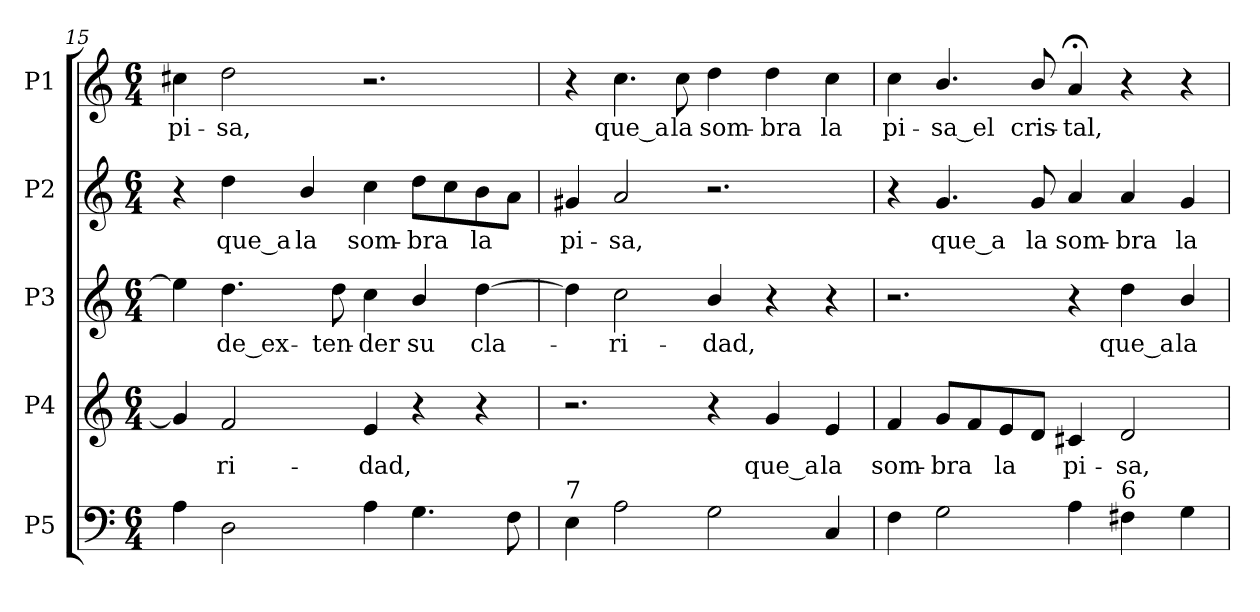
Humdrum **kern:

**kern	**kern	**text	**kern	**text	**kern	**text	**kern	**text
*part5	*part4	*part4	*part3	*part3	*part2	*part2	*part1	*part1
*staff5	*staff4	*staff4	*staff3	*staff3	*staff2	*staff2	*staff1	*staff1
*I"P5	*I"P4	*	*I"P3	*	*I"P2	*	*I"P1	*
!!LO:LB:g=z
*clefF4	*clefG2	*	*clefG2	*	*clefG2	*	*clefG2	*
*k[]	*k[]	*	*k[]	*	*k[]	*	*k[]	*
*C:	*C:	*	*C:	*	*C:	*	*C:	*
*M6/4	*M6/4	*	*M6/4	*	*M6/4	*	*M6/4	*
=15	=15	=15	=15	=15	=15	=15	=15	=15
!	!	!	!	!	!	!	!	!LO:LY:b:color=#000000
4Ai\	4gi/]	.	4eei\]	.	4r	.	4cc#Xi\	pi-
!	!	!LO:LY:b:color=#000000	!	!	!	!	!	!
!	!	!	!	!LO:LY:b:color=#000000	!	!	!	!
!	!	!	!	!	!	!LO:LY:b:color=#000000	!	!
!	!	!	!	!	!	!	!	!LO:LY:b:color=#000000
2Di\	2fi/	-ri-	4.ddi\	-de_ex-	4ddi\	que_a	2ddi\	-sa,
!	!	!	!	!	!	!LO:LY:b:color=#000000	!	!
.	.	.	.	.	4bi/	la	.	.
!	!	!	!	!LO:LY:b:color=#000000	!	!	!	!
.	.	.	8ddi\	-ten-	.	.	.	.
!	!	!LO:LY:b:color=#000000	!	!	!	!	!	!
!	!	!	!	!LO:LY:b:color=#000000	!	!	!	!
!	!	!	!	!	!	!LO:LY:b:color=#000000	!	!
4Ai\	4ei/	-dad,	4cci\	-der	4cci\	som-	2.r	.
!	!	!	!	!LO:LY:b:color=#000000	!	!	!	!
!	!	!	!	!	!	!LO:LY:b:color=#000000	!	!
4.Gi\	4r	.	4bi/	su	8ddi\L	-bra	.	.
.	.	.	.	.	8cci\	.	.	.
!	!	!	!	!LO:LY:b:color=#000000	!	!	!	!
!	!	!	!	!	!	!LO:LY:b:color=#000000	!	!
.	4r	.	[4ddi\	cla-	8bi\	la	.	.
8Fi\	.	.	.	.	8ai\J	.	.	.
=16	=16	=16	=16	=16	=16	=16	=16	=16
!LO:TX:a:t=7	!	!	!	!	!	!	!	!
!	!	!	!	!	!	!LO:LY:b:color=#000000	!	!
4Ei\	2.r	.	4ddi\]	.	4g#Xi/	pi-	4r	.
!	!	!	!	!LO:LY:b:color=#000000	!	!	!	!
!	!	!	!	!	!	!LO:LY:b:color=#000000	!	!
!	!	!	!	!	!	!	!	!LO:LY:b:color=#000000
2Ai\	.	.	2cci\	-ri-	2ai/	-sa,	4.cci\	que_a
!	!	!	!	!	!	!	!	!LO:LY:b:color=#000000
.	.	.	.	.	.	.	8cci\	la
!	!	!	!	!LO:LY:b:color=#000000	!	!	!	!
!	!	!	!	!	!	!	!	!LO:LY:b:color=#000000
2Gi\	4r	.	4bi/	-dad,	2.r	.	4ddi\	som-
!	!	!LO:LY:b:color=#000000	!	!	!	!	!	!
!	!	!	!	!	!	!	!	!LO:LY:b:color=#000000
.	4gi/	que_a	4r	.	.	.	4ddi\	-bra
!	!	!LO:LY:b:color=#000000	!	!	!	!	!	!
!	!	!	!	!	!	!	!	!LO:LY:b:color=#000000
4Ci/	4ei/	la	4r	.	.	.	4cci\	la
=17	=17	=17	=17	=17	=17	=17	=17	=17
!	!	!LO:LY:b:color=#000000	!	!	!	!	!	!
!	!	!	!	!	!	!	!	!LO:LY:b:color=#000000
4Fi\	4fi/	som-	2.r	.	4r	.	4cci\	pi-
!	!	!LO:LY:b:color=#000000	!	!	!	!	!	!
!	!	!	!	!	!	!LO:LY:b:color=#000000	!	!
!	!	!	!	!	!	!	!	!LO:LY:b:color=#000000
2Gi\	8gi/L	-bra	.	.	4.gi/	que_a	4.bi/	-sa_el
.	8fi/	.	.	.	.	.	.	.
!	!	!LO:LY:b:color=#000000	!	!	!	!	!	!
.	8ei/	la	.	.	.	.	.	.
!	!	!	!	!	!	!LO:LY:b:color=#000000	!	!
!	!	!	!	!	!	!	!	!LO:LY:b:color=#000000
.	8di/J	.	.	.	8gi/	la	8bi/	cris-
!	!	!LO:LY:b:color=#000000	!	!	!	!	!	!
!	!	!	!	!	!	!LO:LY:b:color=#000000	!	!
!	!	!	!	!	!	!	!	!LO:LY:b:color=#000000
4Ai\	4c#Xi/	pi-	4r	.	4ai/	som-	4a;i/	-tal,
!	!	!LO:LY:b:color=#000000	!	!	!	!	!	!
!	!	!	!	!LO:LY:b:color=#000000	!	!	!	!
!LO:TX:a:t=6	!	!	!	!	!	!	!	!
!	!	!	!	!	!	!LO:LY:b:color=#000000	!	!
4F#Xi\	2di/	-sa,	4ddi\	que_a	4ai/	-bra	4r	.
!	!	!	!	!LO:LY:b:color=#000000	!	!	!	!
!	!	!	!	!	!	!LO:LY:b:color=#000000	!	!
4Gi\	.	.	4bi/	la	4gi/	la	4r	.
=	=	=	=	=	=	=	=	=
*-	*-	*-	*-	*-	*-	*-	*-	*-
